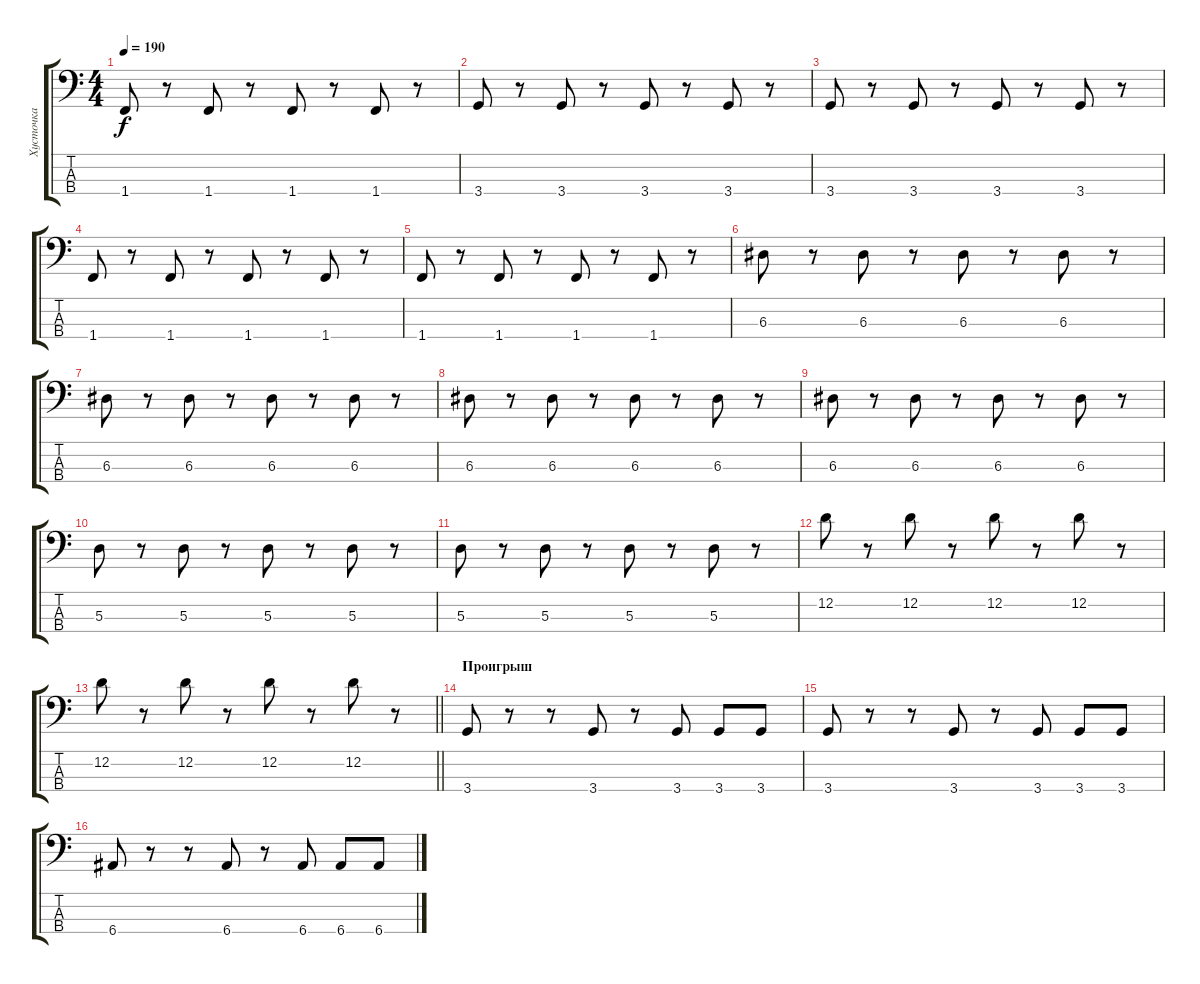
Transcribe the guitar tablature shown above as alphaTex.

\track ("Хусточка" "Хусточка") {instrument electricbassfinger}
\staff {score tabs}
\tuning (G2 D2 A1 E1) {hide}
\ts (4 4)
\tempo 190
\clef f4
\ks c
1.4.8{dy f} r.8 1.4.8 r.8 1.4.8 r.8 1.4.8 r.8 |
3.4.8 r.8 3.4.8 r.8 3.4.8 r.8 3.4.8 r.8 |
3.4.8 r.8 3.4.8 r.8 3.4.8 r.8 3.4.8 r.8 |
1.4.8 r.8 1.4.8 r.8 1.4.8 r.8 1.4.8 r.8 |
1.4.8 r.8 1.4.8 r.8 1.4.8 r.8 1.4.8 r.8 |
6.3.8 r.8 6.3.8 r.8 6.3.8 r.8 6.3.8 r.8 |
6.3.8 r.8 6.3.8 r.8 6.3.8 r.8 6.3.8 r.8 |
6.3.8 r.8 6.3.8 r.8 6.3.8 r.8 6.3.8 r.8 |
6.3.8 r.8 6.3.8 r.8 6.3.8 r.8 6.3.8 r.8 |
5.3.8 r.8 5.3.8 r.8 5.3.8 r.8 5.3.8 r.8 |
5.3.8 r.8 5.3.8 r.8 5.3.8 r.8 5.3.8 r.8 |
12.2.8 r.8 12.2.8 r.8 12.2.8 r.8 12.2.8 r.8 |
\barLineRight lightlight
12.2.8 r.8 12.2.8 r.8 12.2.8 r.8 12.2.8 r.8 |
\section ("" "Проигрыш")
3.4.8 r.8 r.8 3.4.8 r.8 3.4.8 3.4.8 3.4.8 |
3.4.8 r.8 r.8 3.4.8 r.8 3.4.8 3.4.8 3.4.8 |
6.4.8 r.8 r.8 6.4.8 r.8 6.4.8 6.4.8 6.4.8
